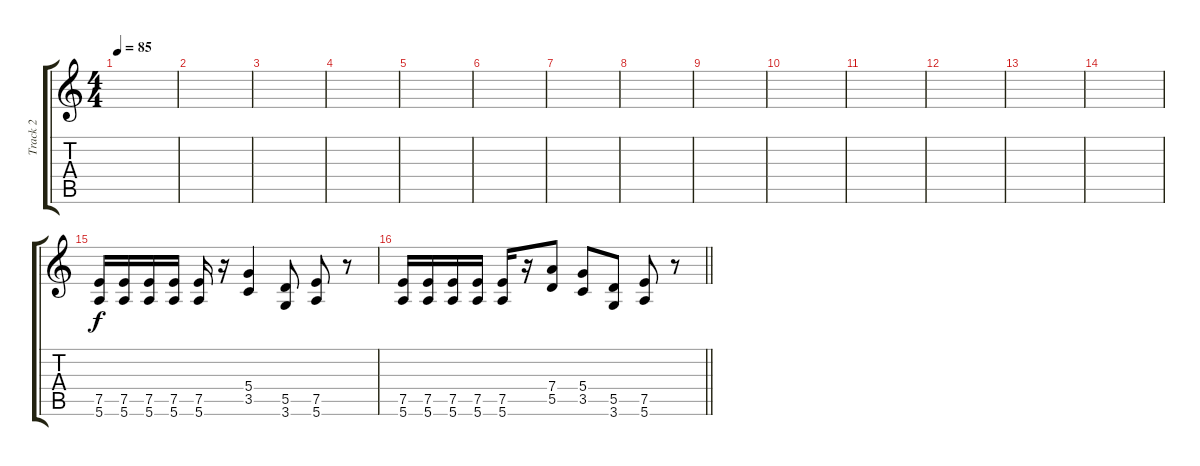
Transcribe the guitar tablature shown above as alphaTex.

\track ("Track 2" "Track 2") {instrument overdrivenguitar}
\staff {score tabs}
\tuning (E4 B3 G3 D3 A2 E2) {hide}
\ts (4 4)
\tempo 85
\clef g2
\ks c
|
|
|
|
|
|
|
|
|
|
|
|
|
|
(7.5 5.6).16 (7.5 5.6).16 (7.5 5.6).16 (7.5 5.6).16 (7.5 5.6).16 r.16 (5.4 3.5).4 (5.5 3.6).8 (7.5 5.6).8 r.8 |
\barLineRight lightlight
(7.5 5.6).16 (7.5 5.6).16 (7.5 5.6).16 (7.5 5.6).16 (7.5 5.6).16 r.16 (7.4 5.5).8 (5.4 3.5).8 (5.5 3.6).8 (7.5 5.6).8 r.8
